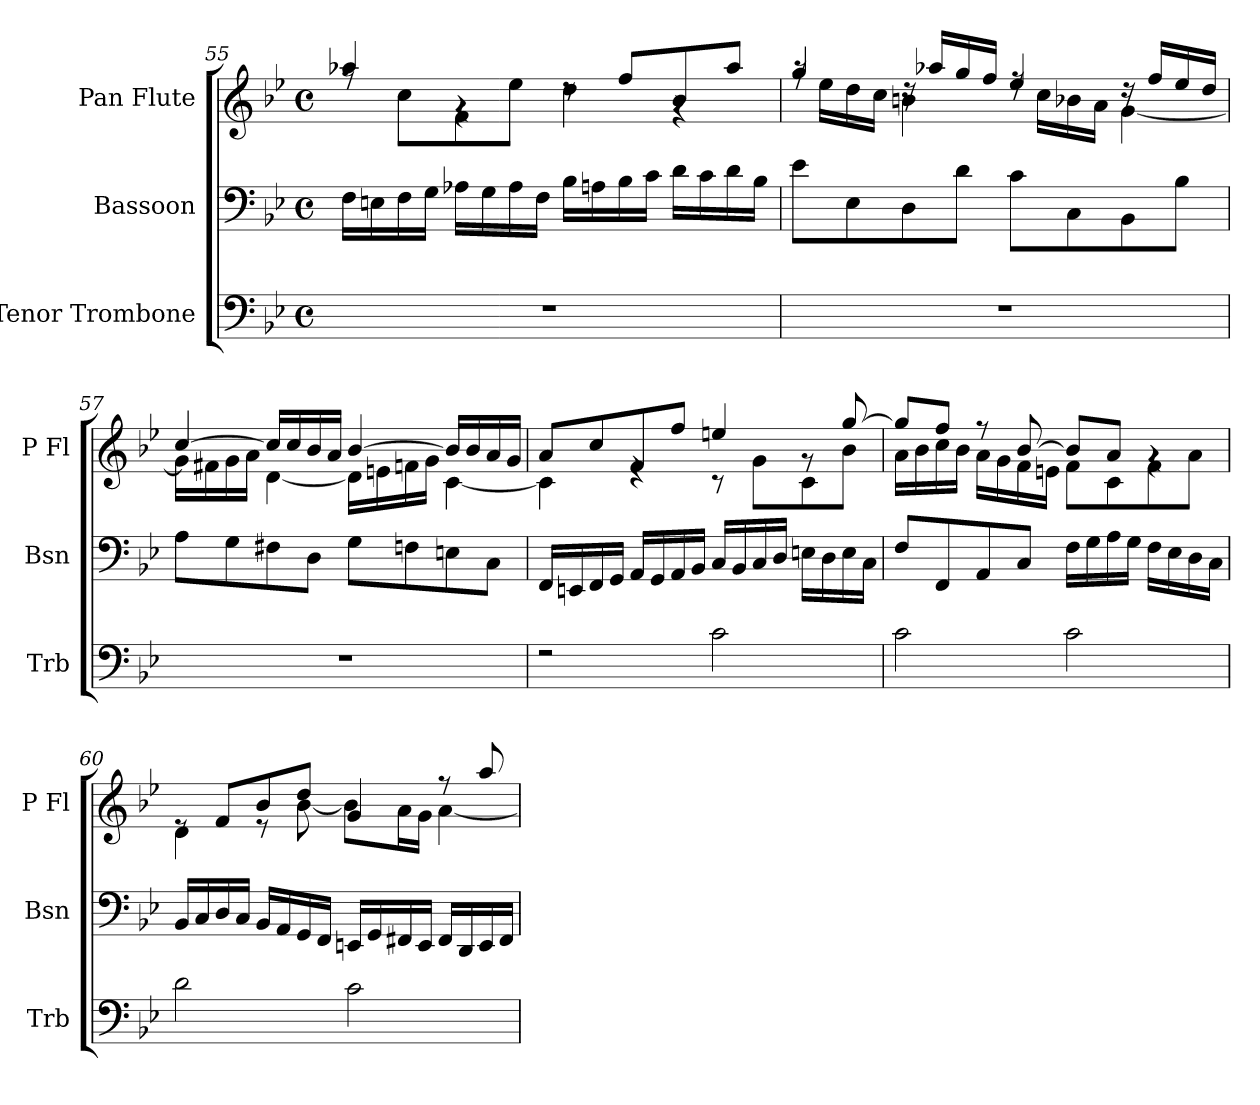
**kern	**kern	**kern
*part3	*part2	*part1
*staff3	*staff2	*staff1
*I"Tenor Trombone	*I"Bassoon	*I"Pan Flute
*I'Trb	*I'Bsn	*I'P Fl
*clefF4	*clefF4	*clefG2
*k[b-e-]	*k[b-e-]	*k[b-e-]
*M4/4	*M4/4	*M4/4
*met(c)	*met(c)	*met(c)
=55	=55	=55
*	*	*^
1r	16F\LL	4aa-X/	8rff
.	16En\	.	.
.	16F\	.	8cc\L
.	16G\JJ	.	.
.	16A-X\LL	4rg	8f\
.	16G\	.	.
.	16A-\	.	8ee-\J
.	16F\JJ	.	.
.	16B-\LL	8rdd	4dd\
.	16An\	.	.
.	16B-\	8ff/L	.
.	16c\JJ	.	.
.	16d\LL	8b-/	4rg
.	16c\	.	.
.	16d\	8aa-/J	.
.	16B-\JJ	.	.
=56	=56	=56	=56
1r	8e-\L	4gg/	16raa
.	.	.	16ee-\LL
.	8E-\	.	16dd\
.	.	.	16cc\JJ
.	8D\	16rdd	4bn\
.	.	16aa-X/LL	.
.	8d\J	16gg/	.
.	.	16ff/JJ	.
.	8c\L	4ee-/	16rff
.	.	.	16cc\LL
.	8C\	.	16b-X\
.	.	.	16a\JJ
.	8BB-\	16rdd	[4g\
.	.	16ff/LL	.
.	8B-\J	16ee-/	.
.	.	16dd/JJ	.
!!LO:LB:g=z	!!
=57	=57	=57	=57
1r	8A\L	[4cc/	16g\LL]
.	.	.	16f#X\
.	8G\	.	16g\
.	.	.	16a\JJ
.	8F#X\	16cc/LL]	[4d\
.	.	16cc/	.
.	8D\J	16b-/	.
.	.	16a/JJ	.
.	8G\L	[4b-/	16d\LL]
.	.	.	16en\
.	8Fn\	.	16fn\
.	.	.	16g\JJ
.	8En\	16b-/LL]	[4c\
.	.	16b-/	.
.	8C\J	16a/	.
.	.	16g/JJ	.
=58	=58	=58	=58
2rF	16FF/LL	8a/L	4c\]
.	16EEn/	.	.
.	16FF/	8cc/	.
.	16GG/JJ	.	.
.	16AA/LL	8f/	4re
.	16GG/	.	.
.	16AA/	8ff/J	.
.	16BB-/JJ	.	.
2c\	16C/LL	4een/	8r
.	16BB-/	.	.
.	16C/	.	8g\L
.	16D/JJ	.	.
.	16En\LL	8rg	8c\
.	16D\	.	.
.	16E\	[8gg/	8b-\J
.	16C\JJ	.	.
=59	=59	=59	=59
2c\	8F/L	8gg/L]	16a\LL
.	.	.	16b-\
.	8FF/	8ff/J	16cc\
.	.	.	16b-\JJ
.	8AA/	8r	16a\LL
.	.	.	16g\
.	8C/J	[8b-/	16f\
.	.	.	16en\JJ
2c\	16F\LL	8b-/L]	8f\L
.	16G\	.	.
.	16A\	8a/J	8c\
.	16G\JJ	.	.
.	16F\LL	4rg	8f\
.	16E-\	.	.
.	16D\	.	8a\J
.	16C\JJ	.	.
!!LO:LB:g=z	!!
=60	=60	=60	=60
2d\	16BB-/LL	8re	4d\
.	16C/	.	.
.	16D/	8f/L	.
.	16C/JJ	.	.
.	16BB-/LL	8b-/	8r
.	16AA/	.	.
.	16GG/	8dd/J	[8b-\
.	16FF/JJ	.	.
2c\	16EEn/LL	4g/	8b-\L]
.	16GG/	.	.
.	16FF#X/	.	16a\L
.	16EE/JJ	.	16g\JJ
.	16FF#/LL	8r	[4a\
.	16DD/	.	.
.	16EE/	8aa/	.
.	16FF#/JJ	.	.
*	*	*v	*v
=	=	=
*-	*-	*-
